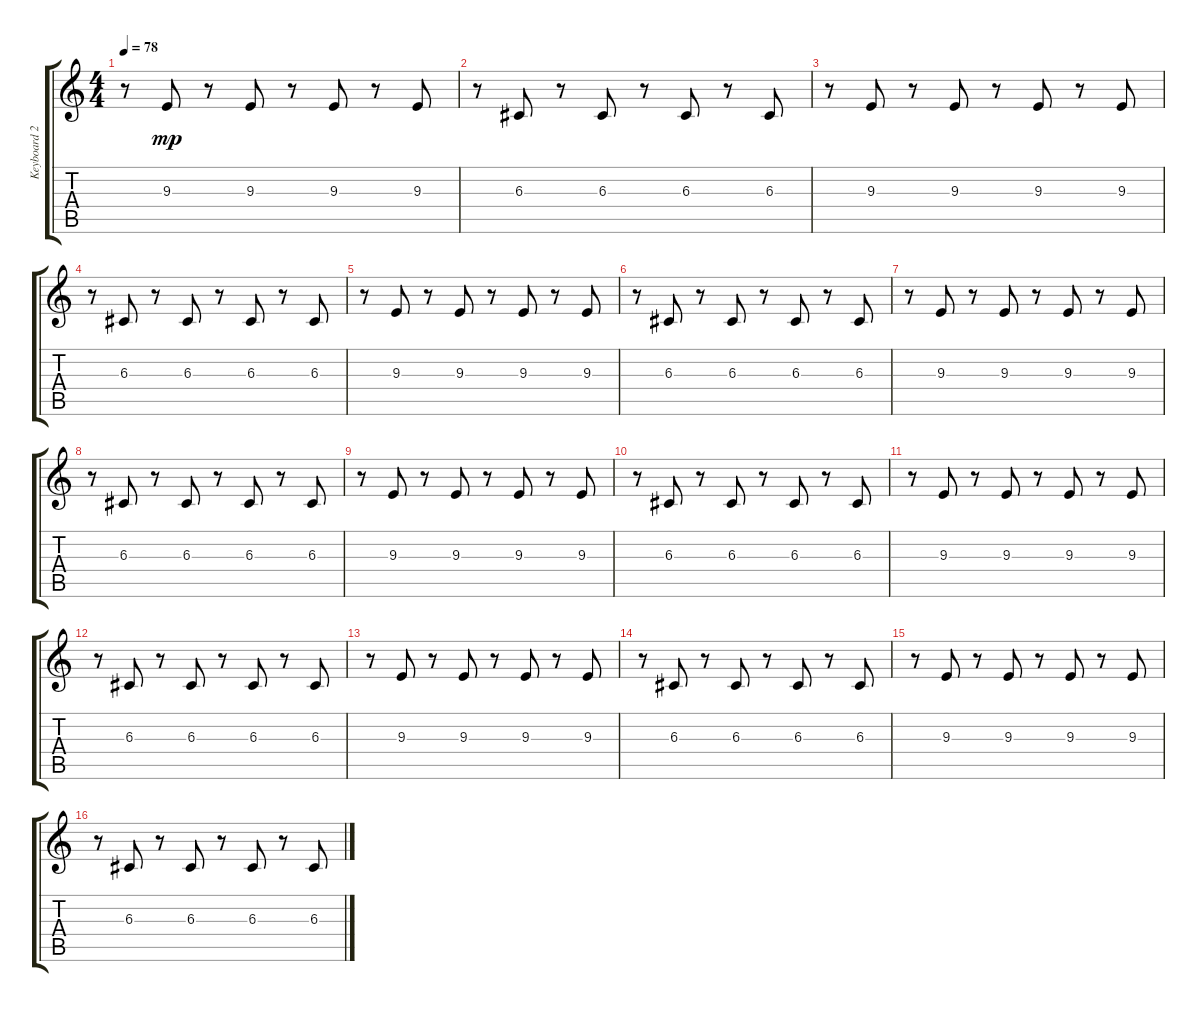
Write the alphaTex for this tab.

\track ("Keyboard 2" "Keyboard 2") {instrument vibraphone}
\staff {score tabs}
\tuning (E4 B3 G3 D3 A2 E2) {hide}
\ts (4 4)
\tempo 78
\clef g2
\ks c
r.8{dy mp} 9.3.8 r.8 9.3.8 r.8 9.3.8 r.8 9.3.8 |
r.8 6.3.8 r.8 6.3.8 r.8 6.3.8 r.8 6.3.8 |
r.8 9.3.8 r.8 9.3.8 r.8 9.3.8 r.8 9.3.8 |
r.8 6.3.8 r.8 6.3.8 r.8 6.3.8 r.8 6.3.8 |
r.8 9.3.8 r.8 9.3.8 r.8 9.3.8 r.8 9.3.8 |
r.8 6.3.8 r.8 6.3.8 r.8 6.3.8 r.8 6.3.8 |
r.8 9.3.8 r.8 9.3.8 r.8 9.3.8 r.8 9.3.8 |
r.8 6.3.8 r.8 6.3.8 r.8 6.3.8 r.8 6.3.8 |
r.8 9.3.8 r.8 9.3.8 r.8 9.3.8 r.8 9.3.8 |
r.8 6.3.8 r.8 6.3.8 r.8 6.3.8 r.8 6.3.8 |
r.8 9.3.8 r.8 9.3.8 r.8 9.3.8 r.8 9.3.8 |
r.8 6.3.8 r.8 6.3.8 r.8 6.3.8 r.8 6.3.8 |
r.8 9.3.8 r.8 9.3.8 r.8 9.3.8 r.8 9.3.8 |
r.8 6.3.8 r.8 6.3.8 r.8 6.3.8 r.8 6.3.8 |
r.8 9.3.8 r.8 9.3.8 r.8 9.3.8 r.8 9.3.8 |
r.8 6.3.8 r.8 6.3.8 r.8 6.3.8 r.8 6.3.8
